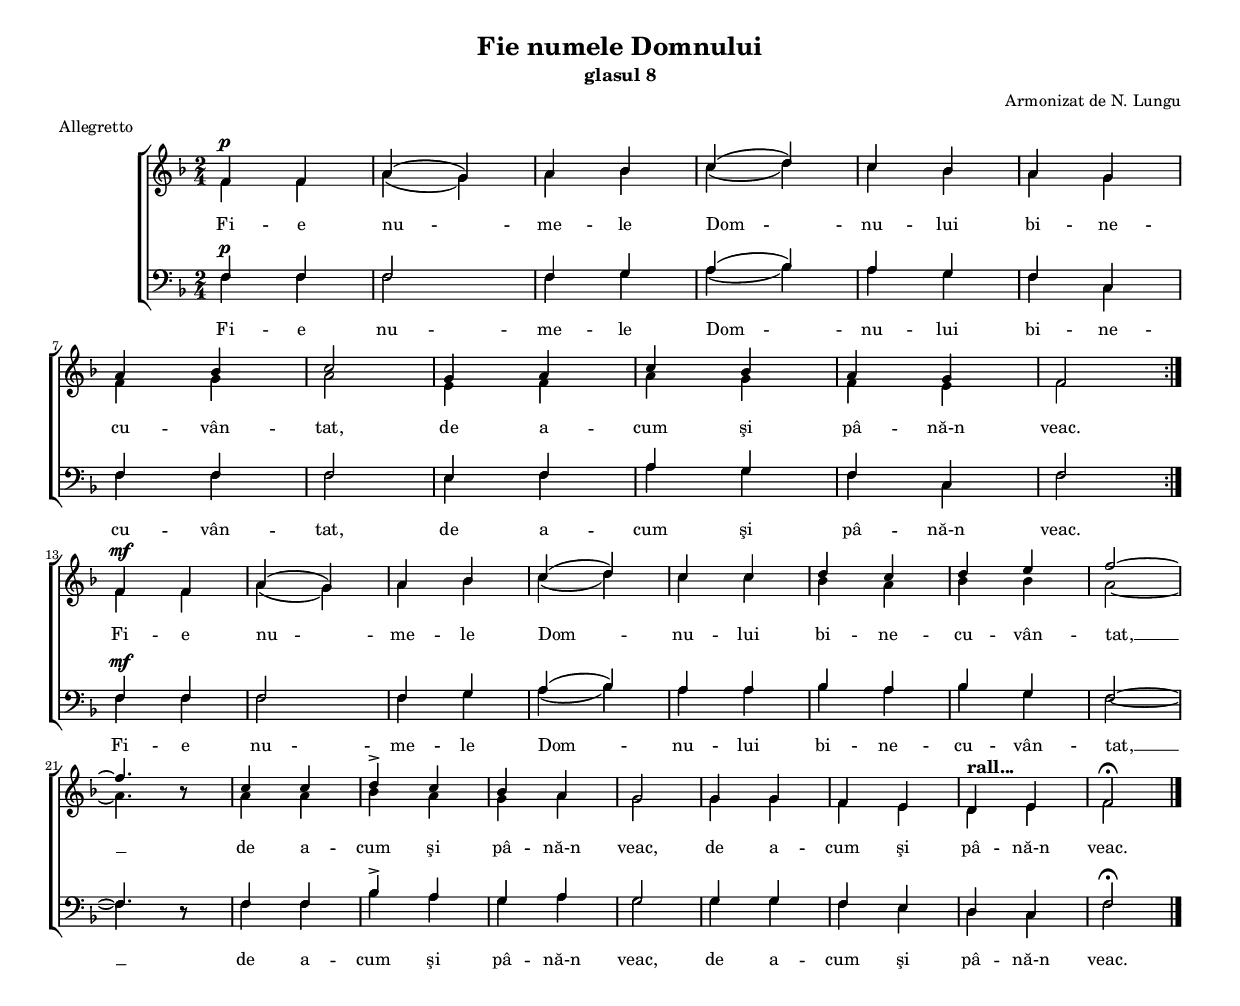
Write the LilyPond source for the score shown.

\version "2.19.80"
\include "defines.ly"
midiTempo = 
  \midi {
    \tempo 4 = 160
    }


\include "preamble.ly"

\header {
  title = "Fie numele Domnului"
  subtitle = "glasul 8"
  composer = "Armonizat de N. Lungu"
  meter = "Allegretto"
}

global = {
  \globalPreamble
  \key f \major
  \time 2/4
}

womenWords = \lyricmode {
  Fi -- e nu -- me -- le Dom -- nu -- lui bi -- ne -- cu -- vân -- tat,
  de a -- cum şi pâ -- nă-n veac.

  Fi -- e nu -- me -- le Dom -- nu -- lui bi -- ne -- cu -- vân -- tat, __
  de a -- cum şi pâ -- nă-n veac,
  de a -- cum şi pâ -- nă-n veac.
}

menWords = \womenWords

sopMusic = \relative c' {
  % Fie numele Domnului binecuvântat, de acum şi până-n veac.
  \repeat volta 2 {
    f4^\p f4
    a4( g4)
    a4 bes4
    c4( d4)
    c4 bes4
    a4 g4
    a4 bes4
    c2
    g4 a4
    c4 bes4
    a4 g4
    f2
  }

  \break

  % Fie numele Domnului binecuvântat, de acum şi până-n veac, de acum
  % şi până-n veac.
  f4^\mf f4
  a4( g4)
  a4 bes4
  c4( d4)
  c4 c4
  d4 c4
  d4 e4
  f2~
  f4. b,8\rest
  c4 c4
  d4^\accent c4
  bes4 a4
  g2
  g4 g4
  f4 e4
  d4^\rallMarkup e4
  f2^\fermata \bar "|."
}

altoMusic = \relative c' {
  % Fie numele Domnului binecuvântat, de acum şi până-n veac.
  \repeat volta 2 {
    f4 f4
    a4( g4)
    a4 bes4
    c4( d4)
    c4 bes4
    a4 g4
    f4 g4
    a2
    e4 f4
    a4 g4
    f4 e4
    f2
  }

  % Fie numele Domnului binecuvântat, de acum şi până-n veac, de acum
  % şi până-n veac.
  f4 f4
  a4( g4)
  a4 bes4
  c4( d4)
  c4 c4
  bes4 a4
  bes4 bes4
  a2~
  a4. b8\rest
  a4 a4
  bes4 a4
  g4 a4
  g2
  g4 g4
  f4 e4
  d4 e4
  f2
}

tenorMusic = \relative c' {
  % Fie numele Domnului binecuvântat, de acum şi până-n veac.
  \repeat volta 2 {
    f,4^\p f4
    f2
    f4 g4
    a4( bes4)
    a4 g4
    f4 c4
    f4 f4
    f2
    e4 f4
    a4 g4
    f4 c4
    f2
  }

  % Fie numele Domnului binecuvântat, de acum şi până-n veac, de acum
  % şi până-n veac.
  f4^\mf f4
  f2
  f4 g4
  a4( bes4)
  a4 a4
  bes4 a4
  bes4 g4
  f2~
  f4. d8\rest
  f4 f4
  bes4^\accent a4
  g4 a4
  g2
  g4 g4
  f4 e4
  d4 c4
  f2^\fermata
}

bassMusic = \relative c' {
  % Fie numele Domnului binecuvântat, de acum şi până-n veac.
  \repeat volta 2 {
    f,4 f4
    f2
    f4 g4
    a4( bes4)
    a4 g4
    f4 c4
    f4 f4
    f2
    e4 f4
    a4 g4
    f4 c4
    f2
  }

  % Fie numele Domnului binecuvântat, de acum şi până-n veac, de acum
  % şi până-n veac.
  f4 f4
  f2
  f4 g4
  a4( bes4)
  a4 a4
  bes4 a4
  bes4 g4
  f2~
  f4. d8\rest
  f4 f4
  bes4 a4
  g4 a4
  g2
  g4 g4
  f4 e4
  d4 c4
  f2
}

\include "two-staves.ly"
